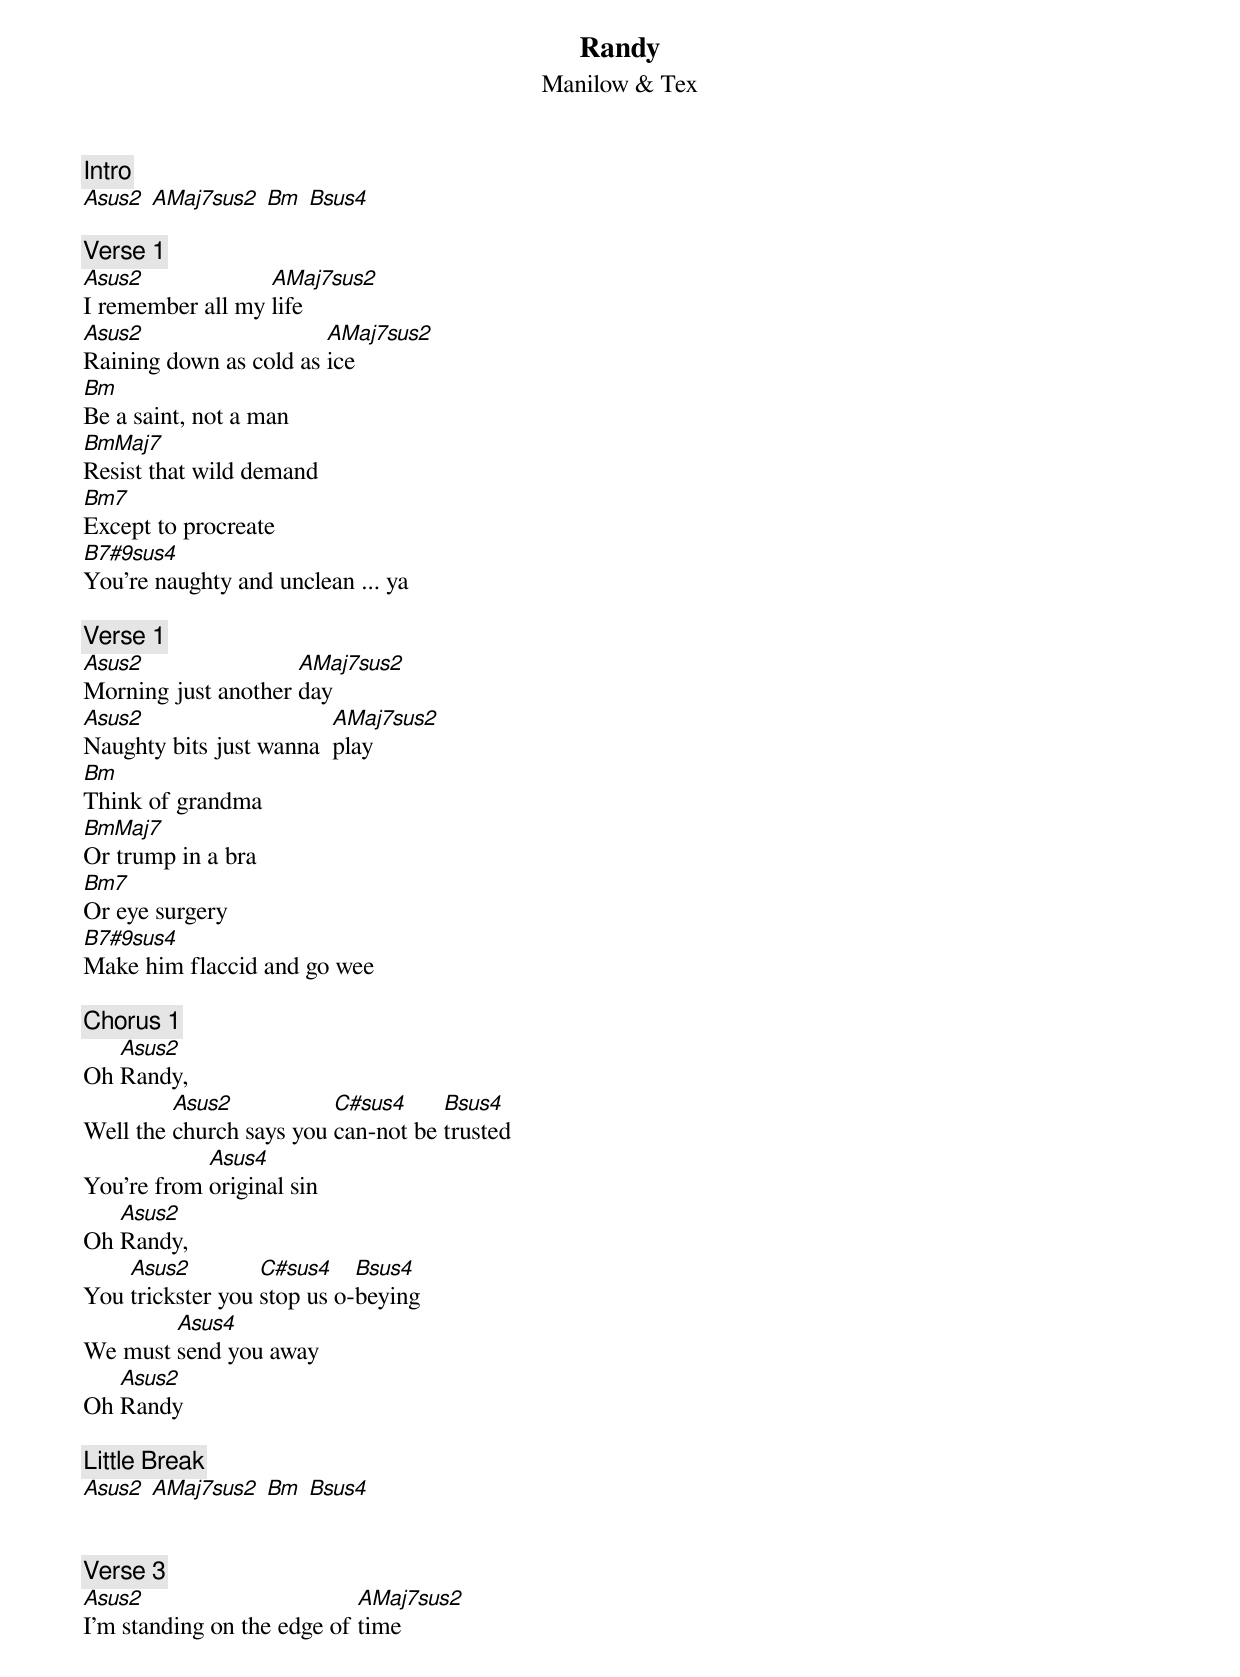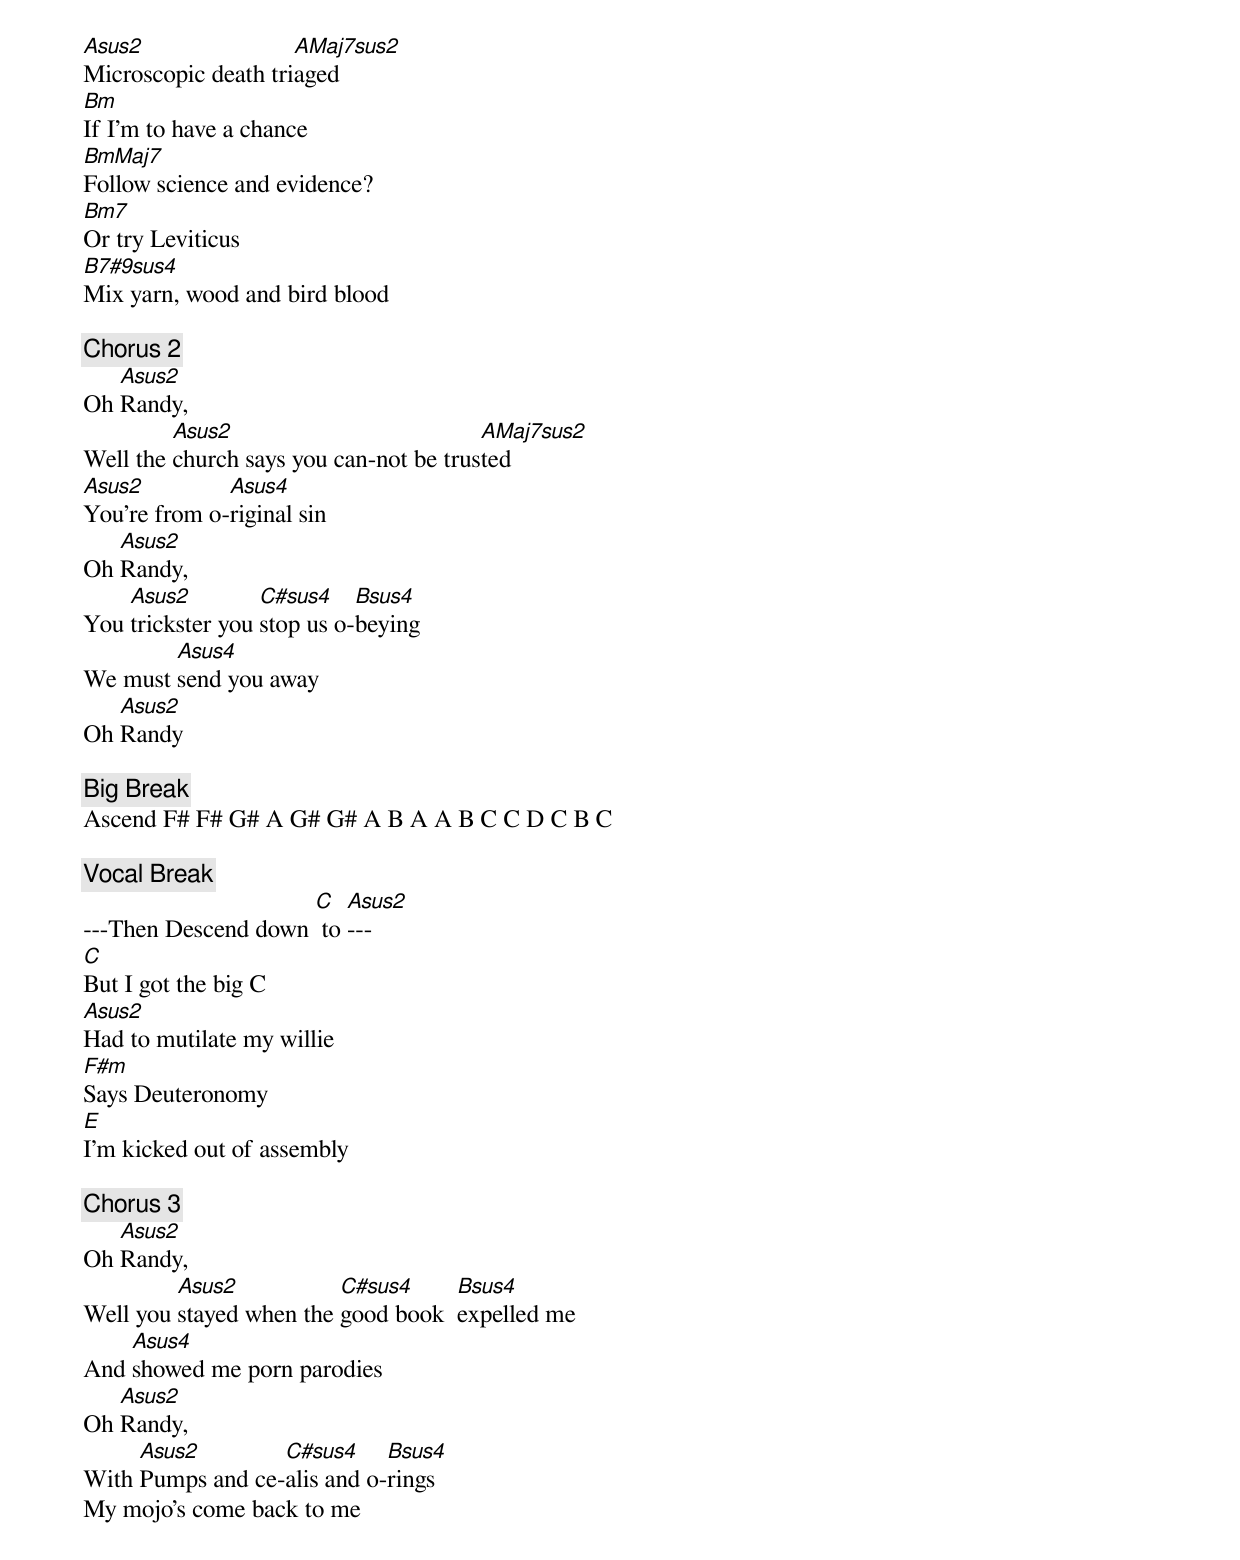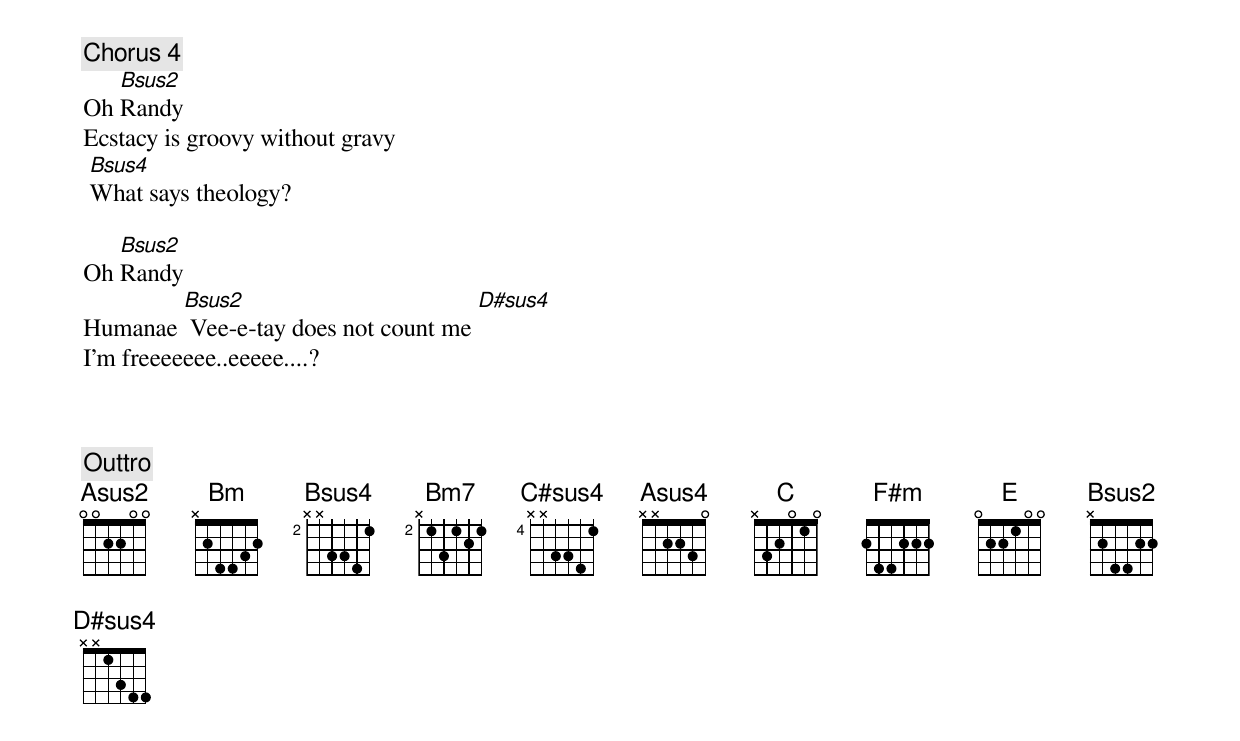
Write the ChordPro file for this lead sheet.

{t: Randy}
{st: Manilow & Tex}
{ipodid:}

{c: Intro}
[Asus2] [AMaj7sus2] [Bm] [Bsus4]

{c: Verse 1}
[Asus2]I remember all my [AMaj7sus2]life
[Asus2]Raining down as cold as [AMaj7sus2]ice
[Bm]Be a saint, not a man
[BmMaj7]Resist that wild demand
[Bm7]Except to procreate
[B7#9sus4]You're naughty and unclean ... ya

{c: Verse 1}
[Asus2]Morning just another [AMaj7sus2]day
[Asus2]Naughty bits just wanna  [AMaj7sus2]play
[Bm]Think of grandma
[BmMaj7]Or trump in a bra
[Bm7]Or eye surgery
[B7#9sus4]Make him flaccid and go wee

{c: Chorus 1}
Oh [Asus2]Randy,
Well the [Asus2]church says you [C#sus4]can-not be [Bsus4]trusted
You're from [Asus4]original sin
Oh [Asus2]Randy,
You [Asus2]trickster you [C#sus4]stop us o-[Bsus4]beying
We must [Asus4]send you away
Oh [Asus2]Randy

{c: Little Break}
[Asus2] [AMaj7sus2] [Bm] [Bsus4]
<Little break>

{c: Verse 3}
[Asus2]I’m standing on the edge of [AMaj7sus2]time
[Asus2]Microscopic death tri[AMaj7sus2]aged
[Bm]If I’m to have a chance
[BmMaj7]Follow science and evidence?
[Bm7]Or try Leviticus
[B7#9sus4]Mix yarn, wood and bird blood

{c: Chorus 2}
Oh [Asus2]Randy,
Well the [Asus2]church says you can-not be trus[AMaj7sus2]ted
[Asus2]You're from o-[Asus4]riginal sin
Oh [Asus2]Randy,
You [Asus2]trickster you [C#sus4]stop us o-[Bsus4]beying
We must [Asus4]send you away
Oh [Asus2]Randy

{c: Big Break}
Ascend F# F# G# A G# G# A B A A B C C D C B C

{c: Vocal Break}
---Then Descend down [C] to [Asus2]---
[C]But I got the big C
[Asus2]Had to mutilate my willie
[F#m]Says Deuteronomy
[E]I'm kicked out of assembly

{c: Chorus 3}
Oh [Asus2]Randy,
Well you [Asus2]stayed when the [C#sus4]good book  [Bsus4]expelled me
And [Asus4]showed me porn parodies
Oh [Asus2]Randy,
With [Asus2]Pumps and ce-[C#sus4]alis and o-[Bsus4]rings
My mojo's come back to me


{c: Chorus 4}
Oh [Bsus2]Randy
Ecstacy is groovy without gravy
 [Bsus4]What says theology?

Oh [Bsus2]Randy
Humanae [Bsus2] Vee-e-tay does not count me [D#sus4]
I'm freeeeeee..eeeee....?



{c: Outtro}
